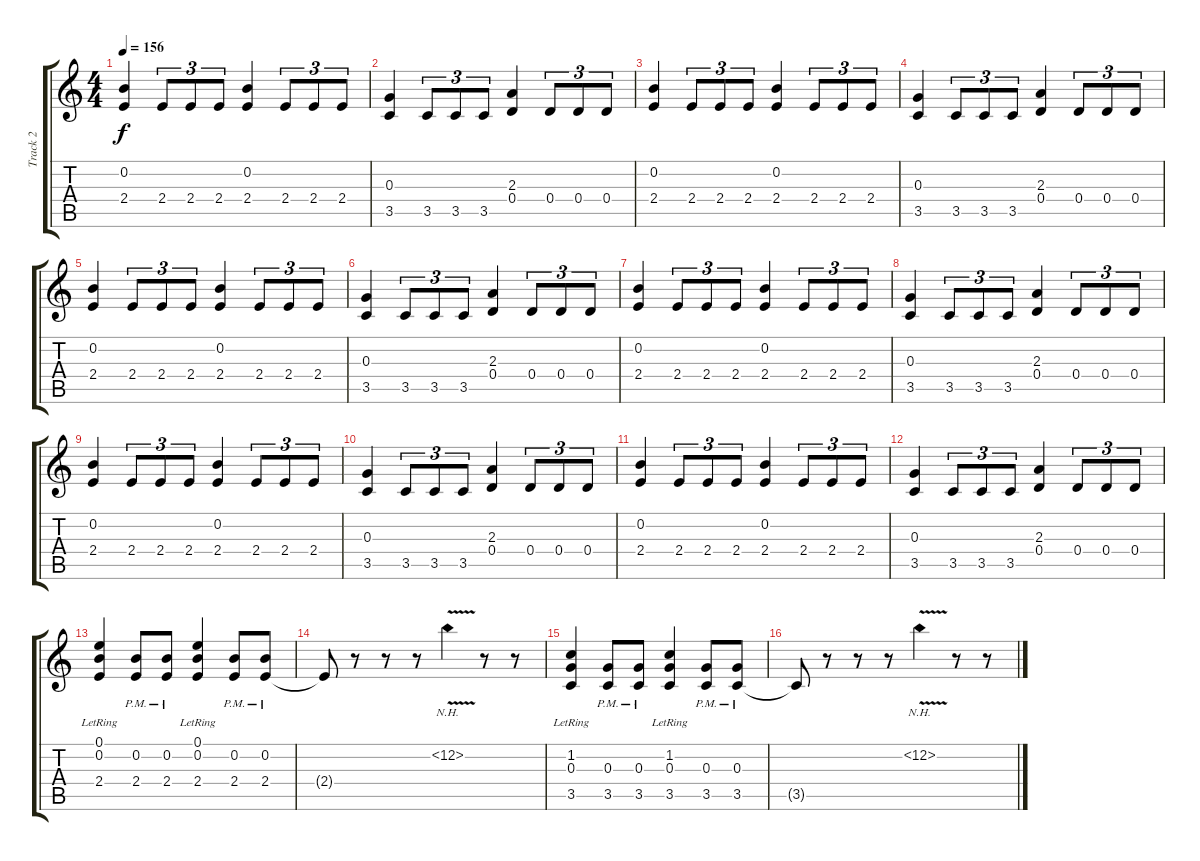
\track ("Track 2" "Track 2") {instrument distortionguitar}
\staff {score tabs}
\tuning (E4 B3 G3 D3 A2 D2) {hide}
\ts (4 4)
\tempo 156
\clef g2
\ks c
(0.2 2.4).4{dy f} 2.4.8{tu (3 2)} 2.4.8{tu (3 2)} 2.4.8{tu (3 2)} (0.2 2.4).4 2.4.8{tu (3 2)} 2.4.8{tu (3 2)} 2.4.8{tu (3 2)} |
(0.3 3.5).4 3.5.8{tu (3 2)} 3.5.8{tu (3 2)} 3.5.8{tu (3 2)} (2.3 0.4).4 0.4.8{tu (3 2)} 0.4.8{tu (3 2)} 0.4.8{tu (3 2)} |
(0.2 2.4).4 2.4.8{tu (3 2)} 2.4.8{tu (3 2)} 2.4.8{tu (3 2)} (0.2 2.4).4 2.4.8{tu (3 2)} 2.4.8{tu (3 2)} 2.4.8{tu (3 2)} |
(0.3 3.5).4 3.5.8{tu (3 2)} 3.5.8{tu (3 2)} 3.5.8{tu (3 2)} (2.3 0.4).4 0.4.8{tu (3 2)} 0.4.8{tu (3 2)} 0.4.8{tu (3 2)} |
(0.2 2.4).4 2.4.8{tu (3 2)} 2.4.8{tu (3 2)} 2.4.8{tu (3 2)} (0.2 2.4).4 2.4.8{tu (3 2)} 2.4.8{tu (3 2)} 2.4.8{tu (3 2)} |
(0.3 3.5).4 3.5.8{tu (3 2)} 3.5.8{tu (3 2)} 3.5.8{tu (3 2)} (2.3 0.4).4 0.4.8{tu (3 2)} 0.4.8{tu (3 2)} 0.4.8{tu (3 2)} |
(0.2 2.4).4 2.4.8{tu (3 2)} 2.4.8{tu (3 2)} 2.4.8{tu (3 2)} (0.2 2.4).4 2.4.8{tu (3 2)} 2.4.8{tu (3 2)} 2.4.8{tu (3 2)} |
(0.3 3.5).4 3.5.8{tu (3 2)} 3.5.8{tu (3 2)} 3.5.8{tu (3 2)} (2.3 0.4).4 0.4.8{tu (3 2)} 0.4.8{tu (3 2)} 0.4.8{tu (3 2)} |
(0.2 2.4).4 2.4.8{tu (3 2)} 2.4.8{tu (3 2)} 2.4.8{tu (3 2)} (0.2 2.4).4 2.4.8{tu (3 2)} 2.4.8{tu (3 2)} 2.4.8{tu (3 2)} |
(0.3 3.5).4 3.5.8{tu (3 2)} 3.5.8{tu (3 2)} 3.5.8{tu (3 2)} (2.3 0.4).4 0.4.8{tu (3 2)} 0.4.8{tu (3 2)} 0.4.8{tu (3 2)} |
(0.2 2.4).4 2.4.8{tu (3 2)} 2.4.8{tu (3 2)} 2.4.8{tu (3 2)} (0.2 2.4).4 2.4.8{tu (3 2)} 2.4.8{tu (3 2)} 2.4.8{tu (3 2)} |
(0.3 3.5).4 3.5.8{tu (3 2)} 3.5.8{tu (3 2)} 3.5.8{tu (3 2)} (2.3 0.4).4 0.4.8{tu (3 2)} 0.4.8{tu (3 2)} 0.4.8{tu (3 2)} |
(0.1{lr} 0.2{lr} 2.4{lr}).4 (0.2{pm} 2.4).8 (0.2{pm} 2.4).8 (0.1{lr} 0.2{lr} 2.4{lr}).4 (0.2{pm} 2.4).8 (0.2{pm} 2.4).8 |
2.4{t}.8 r.8 r.8 r.8 0.2{nh v}.4 r.8 r.8 |
(1.2{lr} 0.3{lr} 3.5{lr}).4 (0.3{pm} 3.5).8 (0.3{pm} 3.5).8 (1.2{lr} 0.3{lr} 3.5{lr}).4 (0.3{pm} 3.5).8 (0.3{pm} 3.5).8 |
3.5{t}.8 r.8 r.8 r.8 0.2{nh v}.4 r.8 r.8
